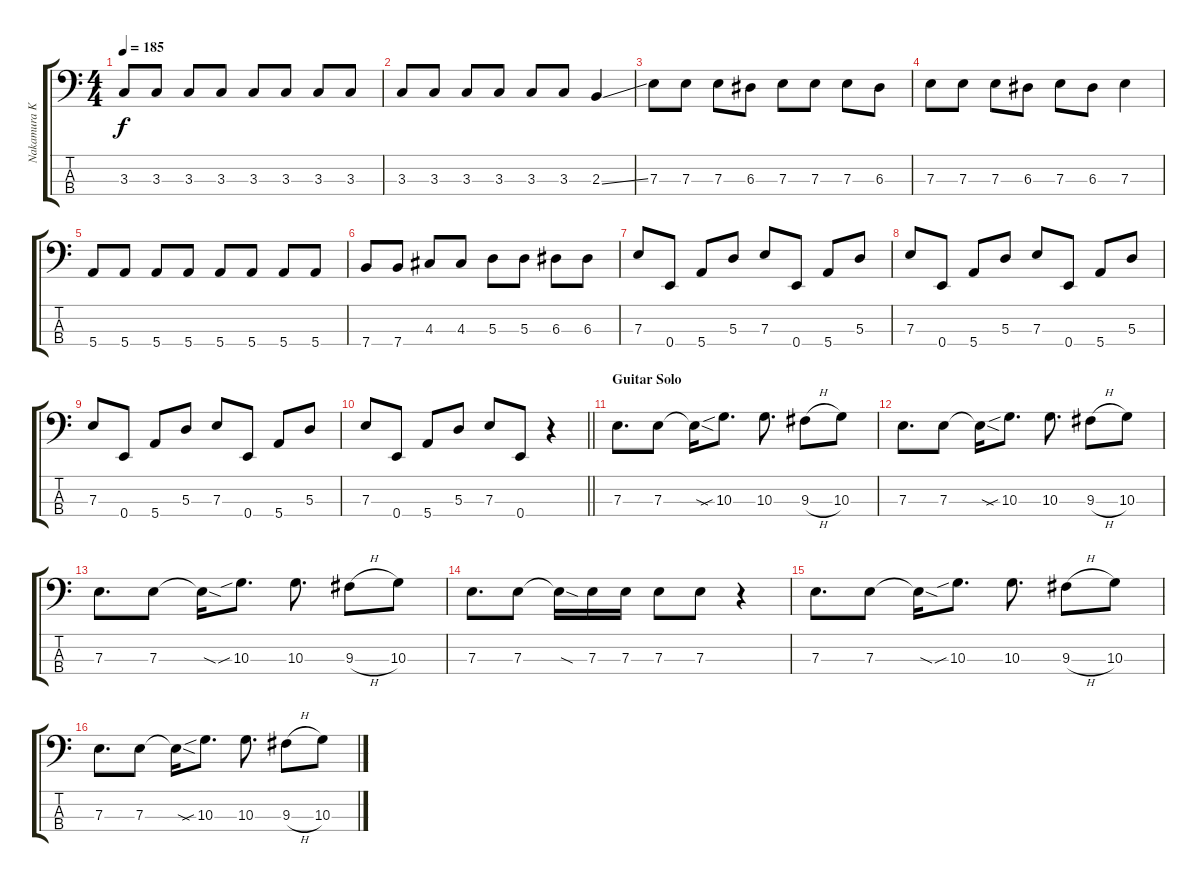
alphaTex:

\track ("Nakamura Kazuhiko" "Nakamura K") {instrument electricbasspick}
\staff {score tabs}
\tuning (G2 D2 A1 E1) {hide}
\ts (4 4)
\tempo 185
\clef f4
\ks c
3.3.8{dy f} 3.3.8 3.3.8 3.3.8 3.3.8 3.3.8 3.3.8 3.3.8 |
3.3.8 3.3.8 3.3.8 3.3.8 3.3.8 3.3.8 2.3{ss}.4 |
7.3.8 7.3.8 7.3.8 6.3.8 7.3.8 7.3.8 7.3.8 6.3.8 |
7.3.8 7.3.8 7.3.8 6.3.8 7.3.8 6.3.8 7.3.4 |
5.4.8 5.4.8 5.4.8 5.4.8 5.4.8 5.4.8 5.4.8 5.4.8 |
7.4.8 7.4.8 4.3.8 4.3.8 5.3.8 5.3.8 6.3.8 6.3.8 |
7.3.8{instrument electricbasspick} 0.4.8 5.4.8 5.3.8 7.3.8 0.4.8 5.4.8 5.3.8 |
7.3.8 0.4.8 5.4.8 5.3.8 7.3.8 0.4.8 5.4.8 5.3.8 |
7.3.8 0.4.8 5.4.8 5.3.8 7.3.8 0.4.8 5.4.8 5.3.8 |
\barLineRight lightlight
7.3.8 0.4.8 5.4.8 5.3.8 7.3.8 0.4.8 r.4 |
\section ("" "Guitar Solo")
7.3.8{d instrument electricbassfinger} 7.3.8 7.3{sod t}.16 10.3{sib}.8{d} 10.3.8{d} 9.3{h}.8 10.3.8 |
7.3.8{d} 7.3.8 7.3{sod t}.16 10.3{sib}.8{d} 10.3.8{d} 9.3{h}.8 10.3.8 |
7.3.8{d} 7.3.8 7.3{sod t}.16 10.3{sib}.8{d} 10.3.8{d} 9.3{h}.8 10.3.8 |
7.3.8{d} 7.3.8 7.3{sod t}.16 7.3.16 7.3.16 7.3.8 7.3.8 r.4 |
7.3.8{d} 7.3.8 7.3{sod t}.16 10.3{sib}.8{d} 10.3.8{d} 9.3{h}.8 10.3.8 |
7.3.8{d} 7.3.8 7.3{sod t}.16 10.3{sib}.8{d} 10.3.8{d} 9.3{h}.8 10.3.8
